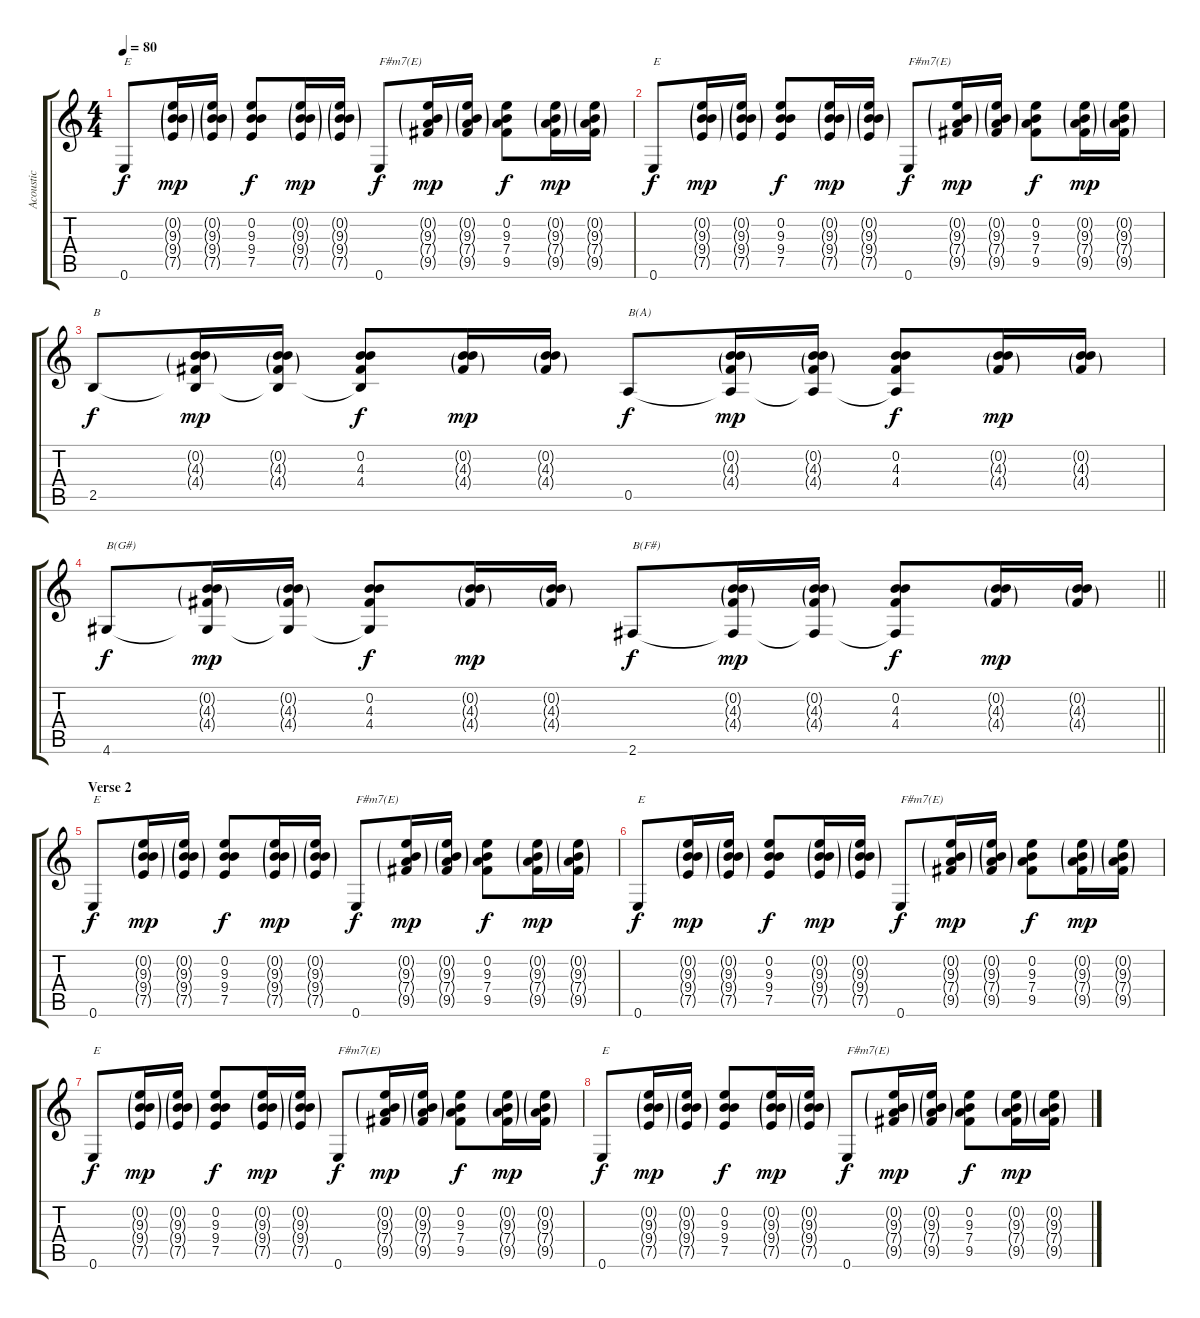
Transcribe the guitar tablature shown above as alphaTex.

\track ("Acoustic" "Acoustic") {instrument acousticguitarsteel}
\staff {score tabs}
\tuning (E4 B3 G3 D3 A2 E2) {hide}
\ts (4 4)
\tempo 80
\clef g2
\ks c
0.6.8{txt "E" dy f} (0.2{g} 9.3{g} 9.4{g} 7.5{g}).16{dy mp} (0.2{g} 9.3{g} 9.4{g} 7.5{g}).16 (0.2 9.3 9.4 7.5).8{dy f} (0.2{g} 9.3{g} 9.4{g} 7.5{g}).16{dy mp} (0.2{g} 9.3{g} 9.4{g} 7.5{g}).16 0.6.8{txt "F#m7(E)" dy f} (0.2{g} 9.3{g} 7.4{g} 9.5{g}).16{dy mp} (0.2{g} 9.3{g} 7.4{g} 9.5{g}).16 (0.2 9.3 7.4 9.5).8{dy f} (0.2{g} 9.3{g} 7.4{g} 9.5{g}).16{dy mp} (0.2{g} 9.3{g} 7.4{g} 9.5{g}).16 |
0.6.8{txt "E" dy f} (0.2{g} 9.3{g} 9.4{g} 7.5{g}).16{dy mp} (0.2{g} 9.3{g} 9.4{g} 7.5{g}).16 (0.2 9.3 9.4 7.5).8{dy f} (0.2{g} 9.3{g} 9.4{g} 7.5{g}).16{dy mp} (0.2{g} 9.3{g} 9.4{g} 7.5{g}).16 0.6.8{txt "F#m7(E)" dy f} (0.2{g} 9.3{g} 7.4{g} 9.5{g}).16{dy mp} (0.2{g} 9.3{g} 7.4{g} 9.5{g}).16 (0.2 9.3 7.4 9.5).8{dy f} (0.2{g} 9.3{g} 7.4{g} 9.5{g}).16{dy mp} (0.2{g} 9.3{g} 7.4{g} 9.5{g}).16 |
2.5.8{txt "B" dy f} (0.2{g} 4.3{g} 4.4{g} 2.5{t}).16{dy mp} (0.2{g} 4.3{g} 4.4{g} 2.5{t}).16 (0.2 4.3 4.4 2.5{t}).8{dy f} (0.2{g} 4.3{g} 4.4{g}).16{dy mp} (0.2{g} 4.3{g} 4.4{g}).16 0.5.8{txt "B(A)" dy f} (0.2{g} 4.3{g} 4.4{g} 0.5{t}).16{dy mp} (0.2{g} 4.3{g} 4.4{g} 0.5{t}).16 (0.2 4.3 4.4 0.5{t}).8{dy f} (0.2{g} 4.3{g} 4.4{g}).16{dy mp} (0.2{g} 4.3{g} 4.4{g}).16 |
\barLineRight lightlight
4.6.8{txt "B(G#)" dy f} (0.2{g} 4.3{g} 4.4{g} 4.6{t}).16{dy mp} (0.2{g} 4.3{g} 4.4{g} 4.6{t}).16 (0.2 4.3 4.4 4.6{t}).8{dy f} (0.2{g} 4.3{g} 4.4{g}).16{dy mp} (0.2{g} 4.3{g} 4.4{g}).16 2.6.8{txt "B(F#)" dy f} (0.2{g} 4.3{g} 4.4{g} 2.6{t}).16{dy mp} (0.2{g} 4.3{g} 4.4{g} 2.6{t}).16 (0.2 4.3 4.4 2.6{t}).8{dy f} (0.2{g} 4.3{g} 4.4{g}).16{dy mp} (0.2{g} 4.3{g} 4.4{g}).16 |
\section ("" "Verse 2")
0.6.8{txt "E" dy f} (0.2{g} 9.3{g} 9.4{g} 7.5{g}).16{dy mp} (0.2{g} 9.3{g} 9.4{g} 7.5{g}).16 (0.2 9.3 9.4 7.5).8{dy f} (0.2{g} 9.3{g} 9.4{g} 7.5{g}).16{dy mp} (0.2{g} 9.3{g} 9.4{g} 7.5{g}).16 0.6.8{txt "F#m7(E)" dy f} (0.2{g} 9.3{g} 7.4{g} 9.5{g}).16{dy mp} (0.2{g} 9.3{g} 7.4{g} 9.5{g}).16 (0.2 9.3 7.4 9.5).8{dy f} (0.2{g} 9.3{g} 7.4{g} 9.5{g}).16{dy mp} (0.2{g} 9.3{g} 7.4{g} 9.5{g}).16 |
0.6.8{txt "E" dy f} (0.2{g} 9.3{g} 9.4{g} 7.5{g}).16{dy mp} (0.2{g} 9.3{g} 9.4{g} 7.5{g}).16 (0.2 9.3 9.4 7.5).8{dy f} (0.2{g} 9.3{g} 9.4{g} 7.5{g}).16{dy mp} (0.2{g} 9.3{g} 9.4{g} 7.5{g}).16 0.6.8{txt "F#m7(E)" dy f} (0.2{g} 9.3{g} 7.4{g} 9.5{g}).16{dy mp} (0.2{g} 9.3{g} 7.4{g} 9.5{g}).16 (0.2 9.3 7.4 9.5).8{dy f} (0.2{g} 9.3{g} 7.4{g} 9.5{g}).16{dy mp} (0.2{g} 9.3{g} 7.4{g} 9.5{g}).16 |
0.6.8{txt "E" dy f} (0.2{g} 9.3{g} 9.4{g} 7.5{g}).16{dy mp} (0.2{g} 9.3{g} 9.4{g} 7.5{g}).16 (0.2 9.3 9.4 7.5).8{dy f} (0.2{g} 9.3{g} 9.4{g} 7.5{g}).16{dy mp} (0.2{g} 9.3{g} 9.4{g} 7.5{g}).16 0.6.8{txt "F#m7(E)" dy f} (0.2{g} 9.3{g} 7.4{g} 9.5{g}).16{dy mp} (0.2{g} 9.3{g} 7.4{g} 9.5{g}).16 (0.2 9.3 7.4 9.5).8{dy f} (0.2{g} 9.3{g} 7.4{g} 9.5{g}).16{dy mp} (0.2{g} 9.3{g} 7.4{g} 9.5{g}).16 |
0.6.8{txt "E" dy f} (0.2{g} 9.3{g} 9.4{g} 7.5{g}).16{dy mp} (0.2{g} 9.3{g} 9.4{g} 7.5{g}).16 (0.2 9.3 9.4 7.5).8{dy f} (0.2{g} 9.3{g} 9.4{g} 7.5{g}).16{dy mp} (0.2{g} 9.3{g} 9.4{g} 7.5{g}).16 0.6.8{txt "F#m7(E)" dy f} (0.2{g} 9.3{g} 7.4{g} 9.5{g}).16{dy mp} (0.2{g} 9.3{g} 7.4{g} 9.5{g}).16 (0.2 9.3 7.4 9.5).8{dy f} (0.2{g} 9.3{g} 7.4{g} 9.5{g}).16{dy mp} (0.2{g} 9.3{g} 7.4{g} 9.5{g}).16
